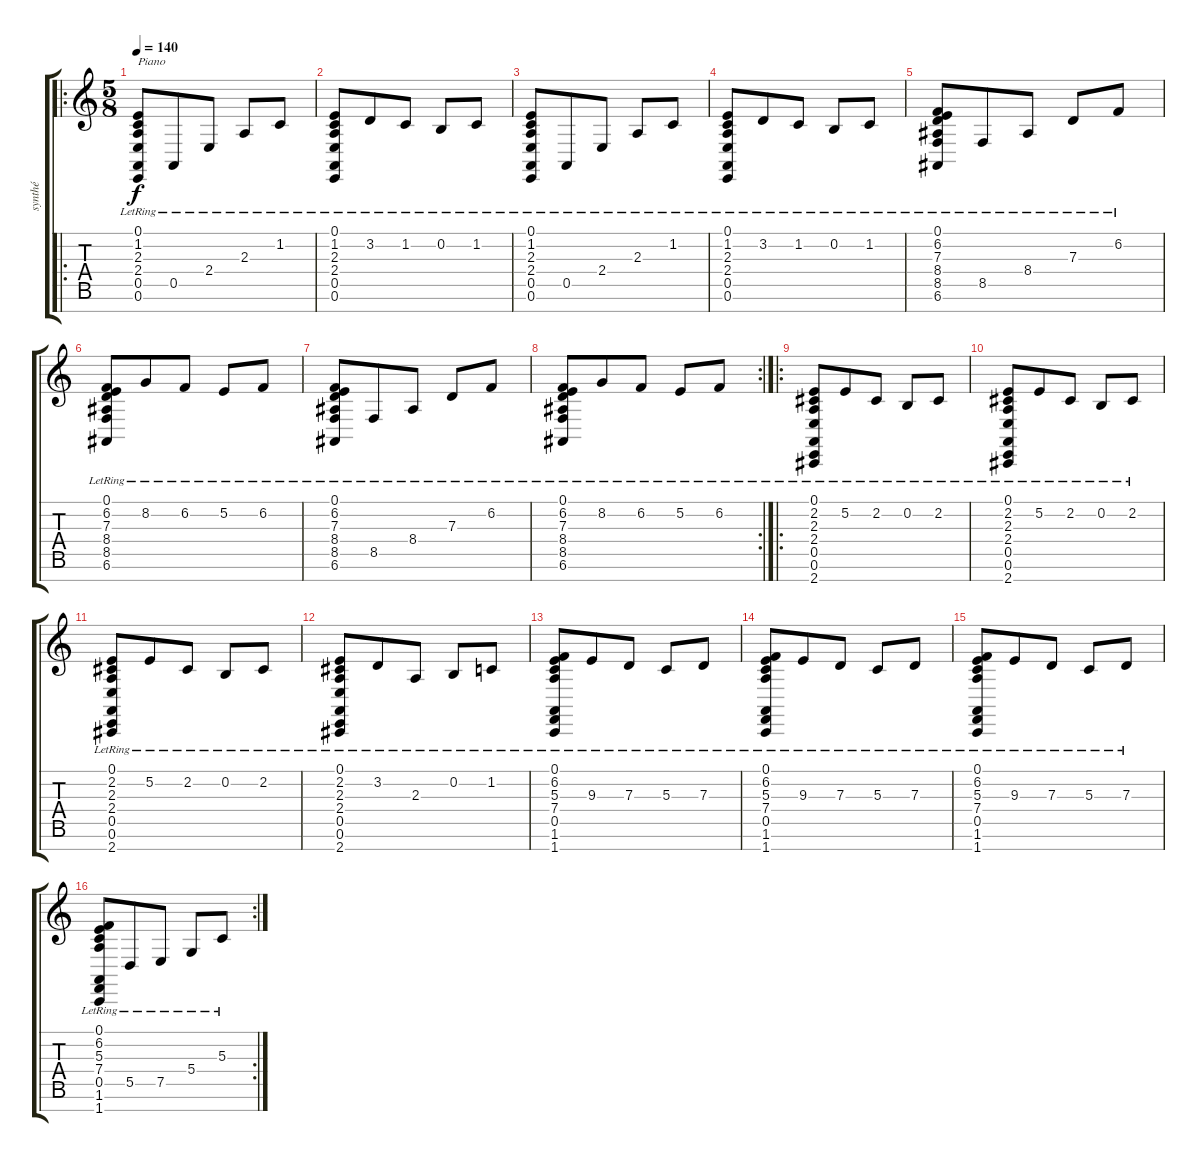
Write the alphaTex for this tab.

\track ("synthé" "synthé") {instrument acousticgrandpiano}
\staff {score tabs}
\tuning (E4 B3 G3 D3 A2 E2 B1) {hide}
\ro
\ts (5 8)
\tempo 140
\clef g2
\ks c
(0.1{lr} 1.2{lr} 2.3{lr} 2.4{lr} 0.5{lr} 0.6{lr}).8{txt "Piano" dy f volume 16 instrument acousticgrandpiano} 0.5{lr}.8 2.4{lr}.8 2.3{lr}.8 1.2{lr}.8 |
(0.1{lr} 1.2{lr} 2.3{lr} 2.4{lr} 0.5{lr} 0.6{lr}).8 3.2{lr}.8 1.2{lr}.8 0.2{lr}.8 1.2{lr}.8 |
(0.1{lr} 1.2{lr} 2.3{lr} 2.4{lr} 0.5{lr} 0.6{lr}).8 0.5{lr}.8 2.4{lr}.8 2.3{lr}.8 1.2{lr}.8 |
(0.1{lr} 1.2{lr} 2.3{lr} 2.4{lr} 0.5{lr} 0.6{lr}).8 3.2{lr}.8 1.2{lr}.8 0.2{lr}.8 1.2{lr}.8 |
(0.1{lr} 6.2{lr} 7.3{lr} 8.4{lr} 8.5{lr} 6.6{lr}).8 8.5{lr}.8 8.4{lr}.8 7.3{lr}.8 6.2{lr}.8 |
(0.1{lr} 6.2{lr} 7.3{lr} 8.4{lr} 8.5{lr} 6.6{lr}).8 8.2{lr}.8 6.2{lr}.8 5.2{lr}.8 6.2{lr}.8 |
(0.1{lr} 6.2{lr} 7.3{lr} 8.4{lr} 8.5{lr} 6.6{lr}).8 8.5{lr}.8 8.4{lr}.8 7.3{lr}.8 6.2{lr}.8 |
\rc 2
(0.1{lr} 6.2{lr} 7.3{lr} 8.4{lr} 8.5{lr} 6.6{lr}).8 8.2{lr}.8 6.2{lr}.8 5.2{lr}.8 6.2{lr}.8 |
\ro
(0.1{lr} 2.2{lr} 2.3{lr} 2.4{lr} 0.5{lr} 0.6{lr} 2.7{lr}).8 5.2{lr}.8 2.2{lr}.8 0.2{lr}.8 2.2{lr}.8 |
(0.1{lr} 2.2{lr} 2.3{lr} 2.4{lr} 0.5{lr} 0.6{lr} 2.7{lr}).8 5.2{lr}.8 2.2{lr}.8 0.2{lr}.8 2.2{lr}.8 |
(0.1{lr} 2.2{lr} 2.3{lr} 2.4{lr} 0.5{lr} 0.6{lr} 2.7{lr}).8 5.2{lr}.8 2.2{lr}.8 0.2{lr}.8 2.2{lr}.8 |
(0.1{lr} 2.2{lr} 2.3{lr} 2.4{lr} 0.5{lr} 0.6{lr} 2.7{lr}).8 3.2{lr}.8 2.3{lr}.8 0.2{lr}.8 1.2{lr}.8 |
(0.1{lr} 6.2{lr} 5.3{lr} 7.4{lr} 0.5{lr} 1.6{lr} 1.7{lr}).8 9.3{lr}.8 7.3{lr}.8 5.3{lr}.8 7.3{lr}.8 |
(0.1{lr} 6.2{lr} 5.3{lr} 7.4{lr} 0.5{lr} 1.6{lr} 1.7{lr}).8 9.3{lr}.8 7.3{lr}.8 5.3{lr}.8 7.3{lr}.8 |
(0.1{lr} 6.2{lr} 5.3{lr} 7.4{lr} 0.5{lr} 1.6{lr} 1.7{lr}).8 9.3{lr}.8 7.3{lr}.8 5.3{lr}.8 7.3{lr}.8 |
\rc 2
(0.1{lr} 6.2{lr} 5.3{lr} 7.4{lr} 0.5{lr} 1.6{lr} 1.7{lr}).8 5.5{lr}.8 7.5{lr}.8 5.4{lr}.8 5.3{lr}.8
